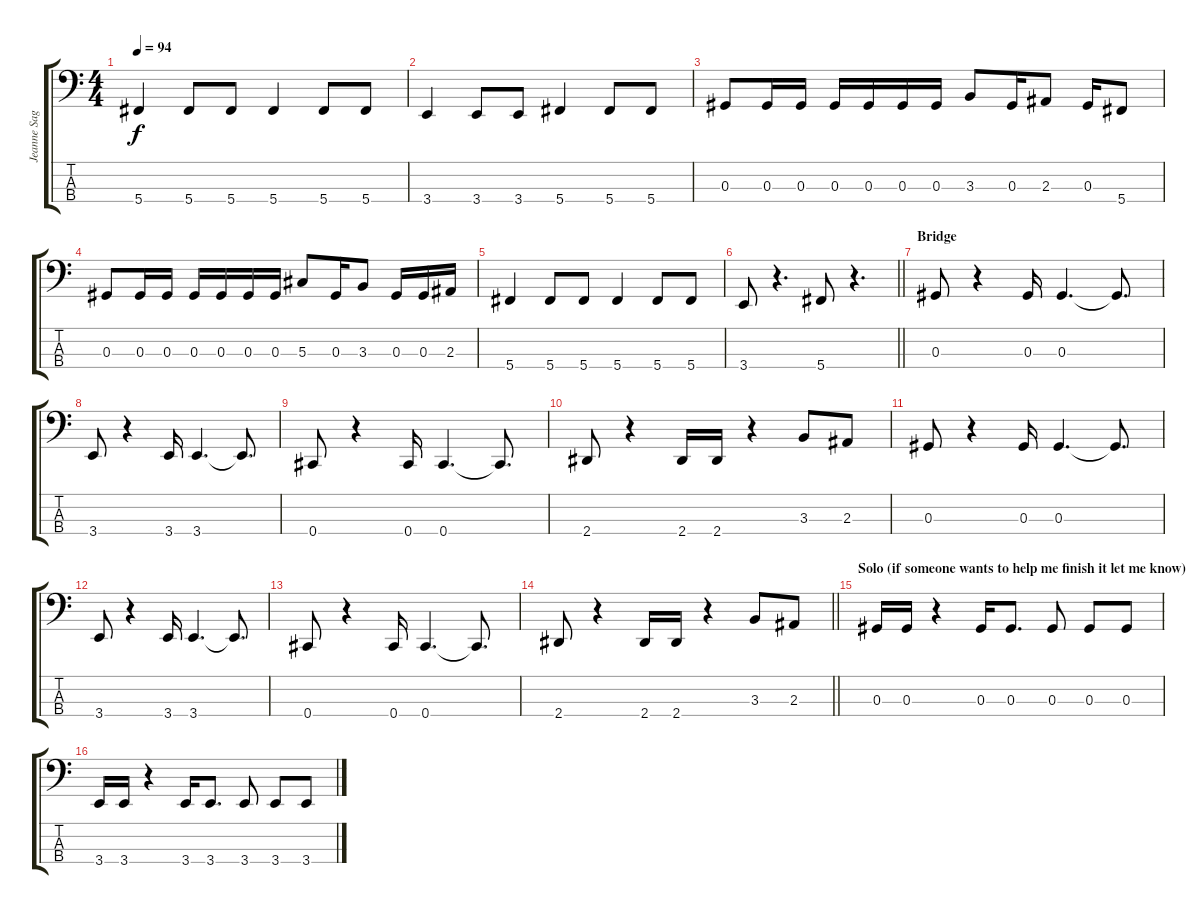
\track ("Jeanne Sagan" "Jeanne Sag") {instrument electricbassfinger}
\staff {score tabs}
\tuning (Gb2 Db2 Ab1 Db1) {hide}
\ts (4 4)
\tempo 94
\clef f4
\ks c
5.4.4{dy f} 5.4.8 5.4.8 5.4.4 5.4.8 5.4.8 |
3.4.4 3.4.8 3.4.8 5.4.4 5.4.8 5.4.8 |
0.3.8 0.3.16 0.3.16 0.3.16 0.3.16 0.3.16 0.3.16 3.3.8 0.3.16 2.3.8 0.3.16 5.4.8 |
0.3.8 0.3.16 0.3.16 0.3.16 0.3.16 0.3.16 0.3.16 5.3.8 0.3.16 3.3.8 0.3.16 0.3.16 2.3.16 |
5.4.4 5.4.8 5.4.8 5.4.4 5.4.8 5.4.8 |
\barLineRight lightlight
3.4.8 r.4{d} 5.4.8 r.4{d} |
\section ("" "Bridge")
0.3.8 r.4 0.3.16 0.3.4{d} 0.3{t}.8{d} |
3.4.8 r.4 3.4.16 3.4.4{d} 3.4{t}.8{d} |
0.4.8 r.4 0.4.16 0.4.4{d} 0.4{t}.8{d} |
2.4.8 r.4 2.4.16 2.4.16 r.4 3.3.8 2.3.8 |
0.3.8 r.4 0.3.16 0.3.4{d} 0.3{t}.8{d} |
3.4.8 r.4 3.4.16 3.4.4{d} 3.4{t}.8{d} |
0.4.8 r.4 0.4.16 0.4.4{d} 0.4{t}.8{d} |
\barLineRight lightlight
2.4.8 r.4 2.4.16 2.4.16 r.4 3.3.8 2.3.8 |
\section ("" "Solo (if someone wants to help me finish it let me know)")
0.3.16 0.3.16 r.4 0.3.16 0.3.8{d} 0.3.8 0.3.8 0.3.8 |
3.4.16 3.4.16 r.4 3.4.16 3.4.8{d} 3.4.8 3.4.8 3.4.8
